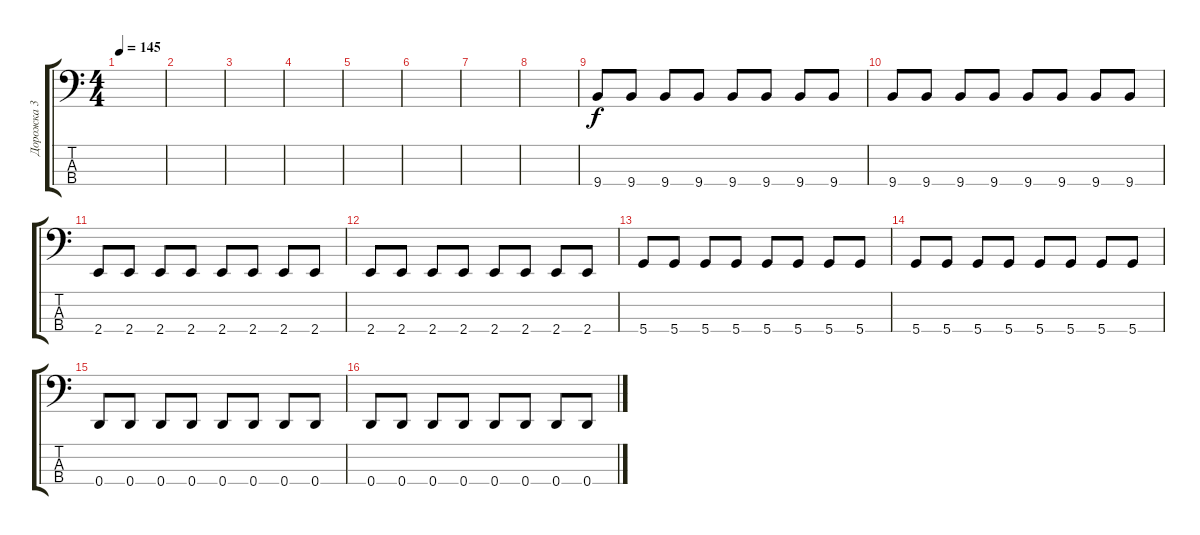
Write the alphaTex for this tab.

\track ("Дорожка 3" "Дорожка 3") {instrument electricbasspick}
\staff {score tabs}
\tuning (G2 D2 A1 D1) {hide}
\ts (4 4)
\tempo 145
\clef f4
\ks c
|
|
|
|
|
|
|
|
9.4.8 9.4.8 9.4.8 9.4.8 9.4.8 9.4.8 9.4.8 9.4.8 |
9.4.8 9.4.8 9.4.8 9.4.8 9.4.8 9.4.8 9.4.8 9.4.8 |
2.4.8 2.4.8 2.4.8 2.4.8 2.4.8 2.4.8 2.4.8 2.4.8 |
2.4.8 2.4.8 2.4.8 2.4.8 2.4.8 2.4.8 2.4.8 2.4.8 |
5.4.8 5.4.8 5.4.8 5.4.8 5.4.8 5.4.8 5.4.8 5.4.8 |
5.4.8 5.4.8 5.4.8 5.4.8 5.4.8 5.4.8 5.4.8 5.4.8 |
0.4.8 0.4.8 0.4.8 0.4.8 0.4.8 0.4.8 0.4.8 0.4.8 |
0.4.8 0.4.8 0.4.8 0.4.8 0.4.8 0.4.8 0.4.8 0.4.8
